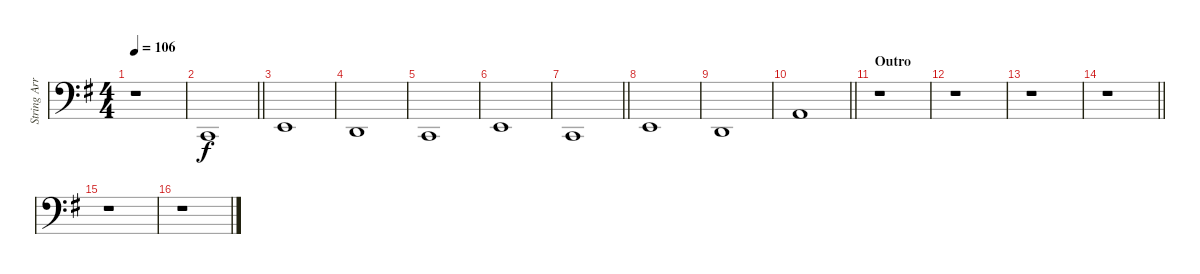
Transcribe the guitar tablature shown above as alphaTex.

\track ("String Arrangement (low)" "String Arr") {instrument stringensemble1}
\staff {score}
\tuning (G2 D2 A1 E1 B0) {hide}
\ts (4 4)
\tempo 106
\clef f4
\ks eminor
r.1{dy f} |
\barLineRight lightlight
3.3.1 |
2.2.1 |
0.2.1 |
3.3.1 |
2.2.1 |
\barLineRight lightlight
3.3.1 |
2.2.1 |
0.2.1 |
\barLineRight lightlight
2.1.1 |
\section ("" "Outro")
r.1 |
r.1 |
r.1 |
\barLineRight lightlight
r.1 |
r.1 |
r.1
